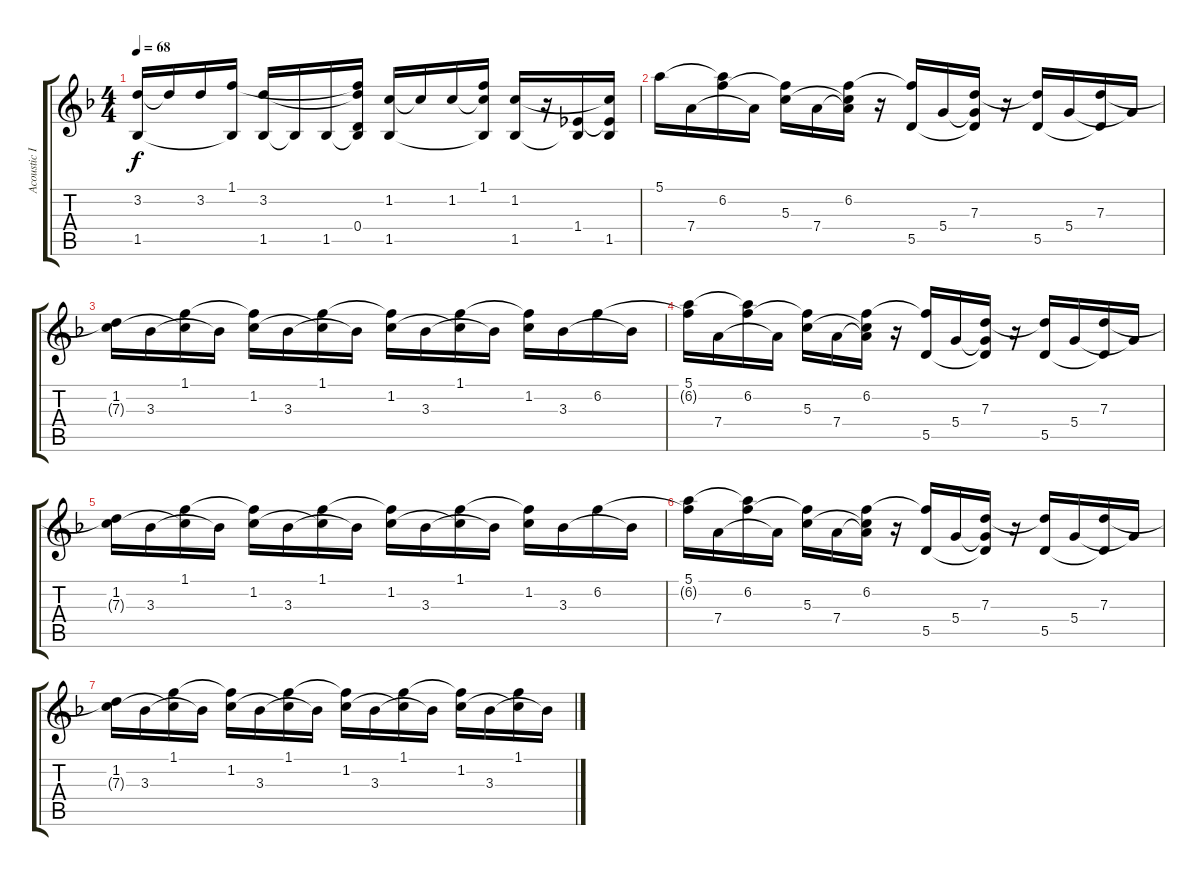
\track ("Acoustic II" "Acoustic I") {instrument acousticguitarsteel}
\staff {score tabs}
\tuning (E4 B3 G3 D3 A2 E2) {hide}
\ts (4 4)
\tempo 68
\clef g2
\ks dminor
(3.2 1.5).16{dy f} 3.2{t}.16 3.2.16 (1.1 1.5{t}).16 (3.2 1.5).16 1.5{t}.16 1.5.16 (1.1{t} 3.2{t} 0.4 1.5{t}).16 (1.2 1.5).16 1.2{t}.16 1.2.16 (1.1 1.2{t} 1.5{t}).16 (1.2 1.5).16 r.16 (1.4 1.5{t}).16 (1.2{t} 1.4{t} 1.5).16 |
5.1.16 7.4.16 (5.1{t} 6.2).16 7.4{t}.16 (6.2{t} 5.3).16 7.4.16 (6.2 5.3{t} 7.4{t}).16 r.16 (6.2{t} 5.5).16 5.4.16 (7.3 5.4{t} 5.5{t}).16 r.16 (7.3{t} 5.5).16 5.4.16 (7.3 5.5{t}).16 5.4{t}.16 |
(1.2 7.3{t}).16 3.3.16 (1.1 1.2{t}).16 3.3{t}.16 (1.1{t} 1.2).16 3.3.16 (1.1 1.2{t}).16 3.3{t}.16 (1.1{t} 1.2).16 3.3.16 (1.1 1.2{t}).16 3.3{t}.16 (1.1{t} 1.2).16 3.3.16 6.2.16 3.3{t}.16 |
(5.1 6.2{t}).16 7.4.16 (5.1{t} 6.2).16 7.4{t}.16 (6.2{t} 5.3).16 7.4.16 (6.2 5.3{t} 7.4{t}).16 r.16 (6.2{t} 5.5).16 5.4.16 (7.3 5.4{t} 5.5{t}).16 r.16 (7.3{t} 5.5).16 5.4.16 (7.3 5.5{t}).16 5.4{t}.16 |
(1.2 7.3{t}).16 3.3.16 (1.1 1.2{t}).16 3.3{t}.16 (1.1{t} 1.2).16 3.3.16 (1.1 1.2{t}).16 3.3{t}.16 (1.1{t} 1.2).16 3.3.16 (1.1 1.2{t}).16 3.3{t}.16 (1.1{t} 1.2).16 3.3.16 6.2.16 3.3{t}.16 |
(5.1 6.2{t}).16 7.4.16 (5.1{t} 6.2).16 7.4{t}.16 (6.2{t} 5.3).16 7.4.16 (6.2 5.3{t} 7.4{t}).16 r.16 (6.2{t} 5.5).16 5.4.16 (7.3 5.4{t} 5.5{t}).16 r.16 (7.3{t} 5.5).16 5.4.16 (7.3 5.5{t}).16 5.4{t}.16 |
(1.2 7.3{t}).16 3.3.16 (1.1 1.2{t}).16 3.3{t}.16 (1.1{t} 1.2).16 3.3.16 (1.1 1.2{t}).16 3.3{t}.16 (1.1{t} 1.2).16 3.3.16 (1.1 1.2{t}).16 3.3{t}.16 (1.1{t} 1.2).16 3.3.16 (1.1 1.2{t}).16 3.3{t}.16
